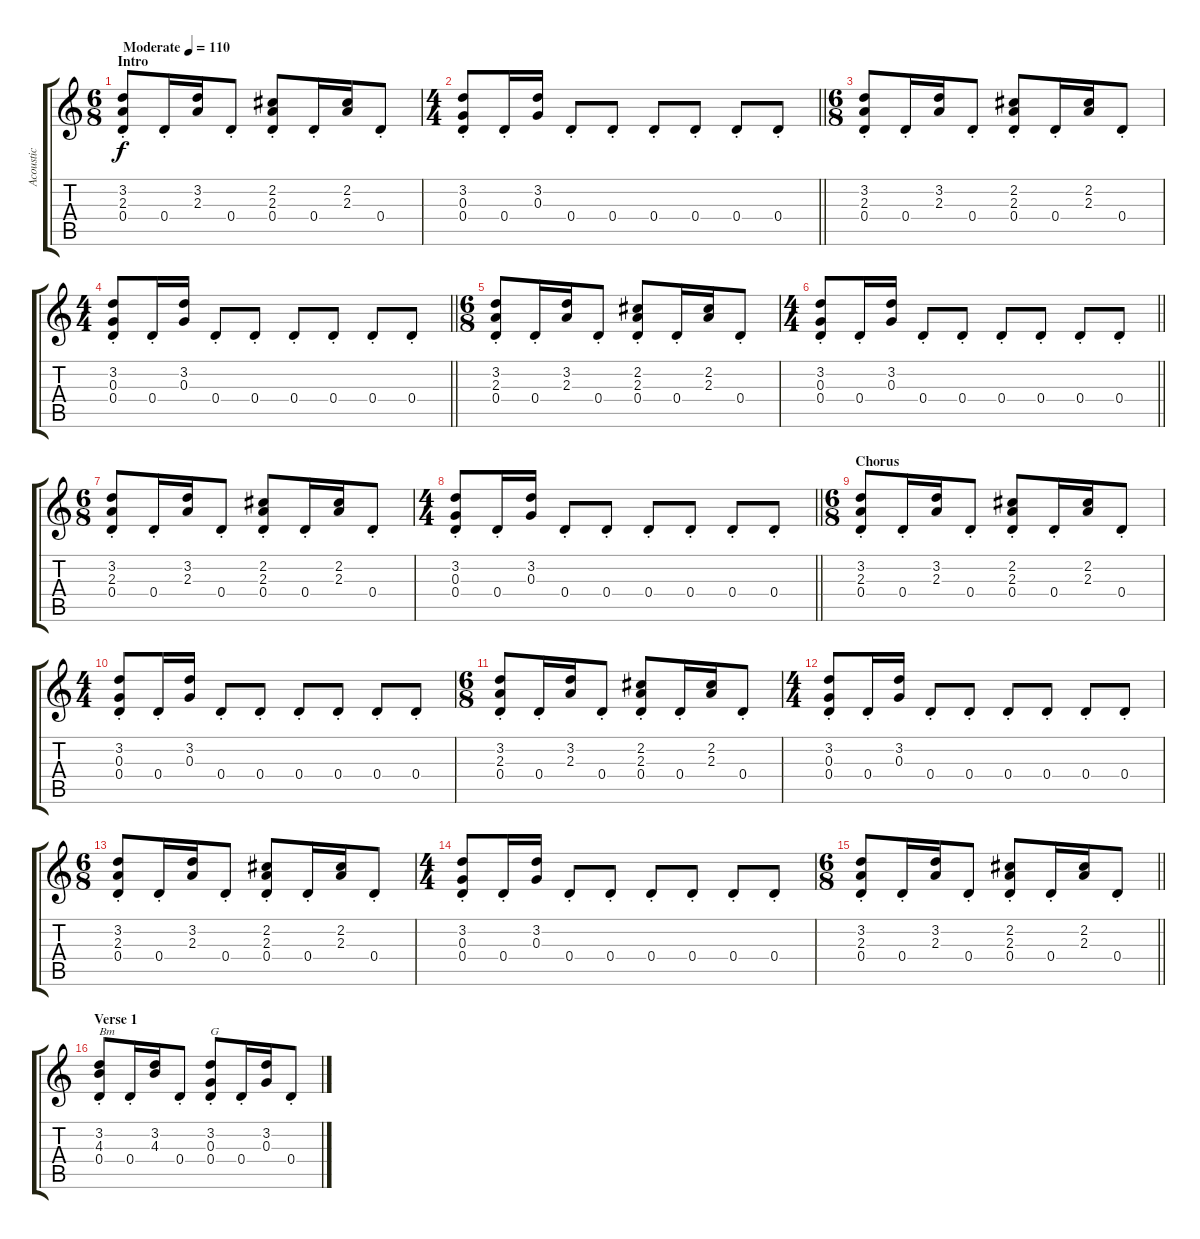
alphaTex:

\track ("Acoustic" "Acoustic") {instrument acousticguitarsteel}
\staff {score tabs}
\tuning (E4 B3 G3 D3 A2 E2) {hide}
\ts (6 8)
\section ("" "Intro")
\tempo (110 "Moderate")
\clef g2
\ks c
(3.2 2.3 0.4{st}).8{dy f instrument acousticguitarsteel} 0.4{st}.16 (3.2 2.3).16 0.4{st}.8 (2.2 2.3 0.4{st}).8 0.4{st}.16 (2.2 2.3).16 0.4{st}.8 |
\ts (4 4)
\barLineRight lightlight
(3.2 0.3 0.4{st}).8 0.4{st}.16 (3.2 0.3).16 0.4{st}.8 0.4{st}.8 0.4{st}.8 0.4{st}.8 0.4{st}.8 0.4{st}.8 |
\ts (6 8)
(3.2 2.3 0.4{st}).8 0.4{st}.16 (3.2 2.3).16 0.4{st}.8 (2.2 2.3 0.4{st}).8 0.4{st}.16 (2.2 2.3).16 0.4{st}.8 |
\ts (4 4)
\barLineRight lightlight
(3.2 0.3 0.4{st}).8 0.4{st}.16 (3.2 0.3).16 0.4{st}.8 0.4{st}.8 0.4{st}.8 0.4{st}.8 0.4{st}.8 0.4{st}.8 |
\ts (6 8)
(3.2 2.3 0.4{st}).8 0.4{st}.16 (3.2 2.3).16 0.4{st}.8 (2.2 2.3 0.4{st}).8 0.4{st}.16 (2.2 2.3).16 0.4{st}.8 |
\ts (4 4)
\barLineRight lightlight
(3.2 0.3 0.4{st}).8 0.4{st}.16 (3.2 0.3).16 0.4{st}.8 0.4{st}.8 0.4{st}.8 0.4{st}.8 0.4{st}.8 0.4{st}.8 |
\ts (6 8)
(3.2 2.3 0.4{st}).8 0.4{st}.16 (3.2 2.3).16 0.4{st}.8 (2.2 2.3 0.4{st}).8 0.4{st}.16 (2.2 2.3).16 0.4{st}.8 |
\ts (4 4)
\barLineRight lightlight
(3.2 0.3 0.4{st}).8 0.4{st}.16 (3.2 0.3).16 0.4{st}.8 0.4{st}.8 0.4{st}.8 0.4{st}.8 0.4{st}.8 0.4{st}.8 |
\ts (6 8)
\section ("" "Chorus")
(3.2 2.3 0.4{st}).8 0.4{st}.16 (3.2 2.3).16 0.4{st}.8 (2.2 2.3 0.4{st}).8 0.4{st}.16 (2.2 2.3).16 0.4{st}.8 |
\ts (4 4)
(3.2 0.3 0.4{st}).8 0.4{st}.16 (3.2 0.3).16 0.4{st}.8 0.4{st}.8 0.4{st}.8 0.4{st}.8 0.4{st}.8 0.4{st}.8 |
\ts (6 8)
(3.2 2.3 0.4{st}).8 0.4{st}.16 (3.2 2.3).16 0.4{st}.8 (2.2 2.3 0.4{st}).8 0.4{st}.16 (2.2 2.3).16 0.4{st}.8 |
\ts (4 4)
(3.2 0.3 0.4{st}).8 0.4{st}.16 (3.2 0.3).16 0.4{st}.8 0.4{st}.8 0.4{st}.8 0.4{st}.8 0.4{st}.8 0.4{st}.8 |
\ts (6 8)
(3.2 2.3 0.4{st}).8 0.4{st}.16 (3.2 2.3).16 0.4{st}.8 (2.2 2.3 0.4{st}).8 0.4{st}.16 (2.2 2.3).16 0.4{st}.8 |
\ts (4 4)
(3.2 0.3 0.4{st}).8 0.4{st}.16 (3.2 0.3).16 0.4{st}.8 0.4{st}.8 0.4{st}.8 0.4{st}.8 0.4{st}.8 0.4{st}.8 |
\ts (6 8)
\barLineRight lightlight
(3.2 2.3 0.4{st}).8 0.4{st}.16 (3.2 2.3).16 0.4{st}.8 (2.2 2.3 0.4{st}).8 0.4{st}.16 (2.2 2.3).16 0.4{st}.8 |
\section ("" "Verse 1")
(3.2 4.3 0.4{st}).8{txt "Bm"} 0.4{st}.16 (3.2 4.3).16 0.4{st}.8 (3.2 0.3 0.4{st}).8{txt "G"} 0.4{st}.16 (3.2 0.3).16 0.4{st}.8
